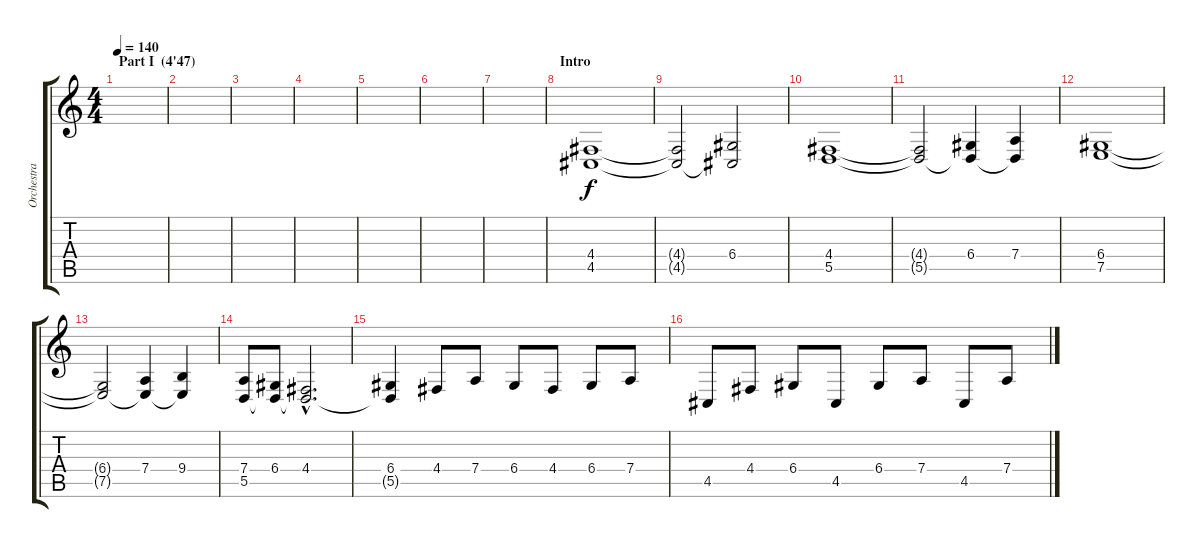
\track ("Orchestra - Organ" "Orchestra ") {instrument churchorgan}
\staff {score tabs}
\tuning (E4 B3 G3 D3 A2 E2) {hide}
\ts (4 4)
\section ("" "Part I  (4'47)")
\tempo 140
\clef g2
\ks c
|
|
|
|
|
|
|
\section ("" "Intro")
(4.4 4.5).1 |
(4.4{t} 4.5{t}).2 (6.4 4.5{t}).2 |
(4.4 5.5).1 |
(4.4{t} 5.5{t}).2 (6.4 5.5{t}).4 (7.4 5.5{t}).4 |
(6.4 7.5).1 |
(6.4{t} 7.5{t}).2 (7.4 7.5{t}).4 (9.4 7.5{t}).4 |
(7.4 5.5).8 (6.4 5.5{t}).8 (4.4{hac} 5.5{hac t}).2{d} |
(6.4 5.5{t}).4 4.4.8 7.4.8 6.4.8 4.4.8 6.4.8 7.4.8 |
4.5.8 4.4.8 6.4.8 4.5.8 6.4.8 7.4.8 4.5.8 7.4.8
